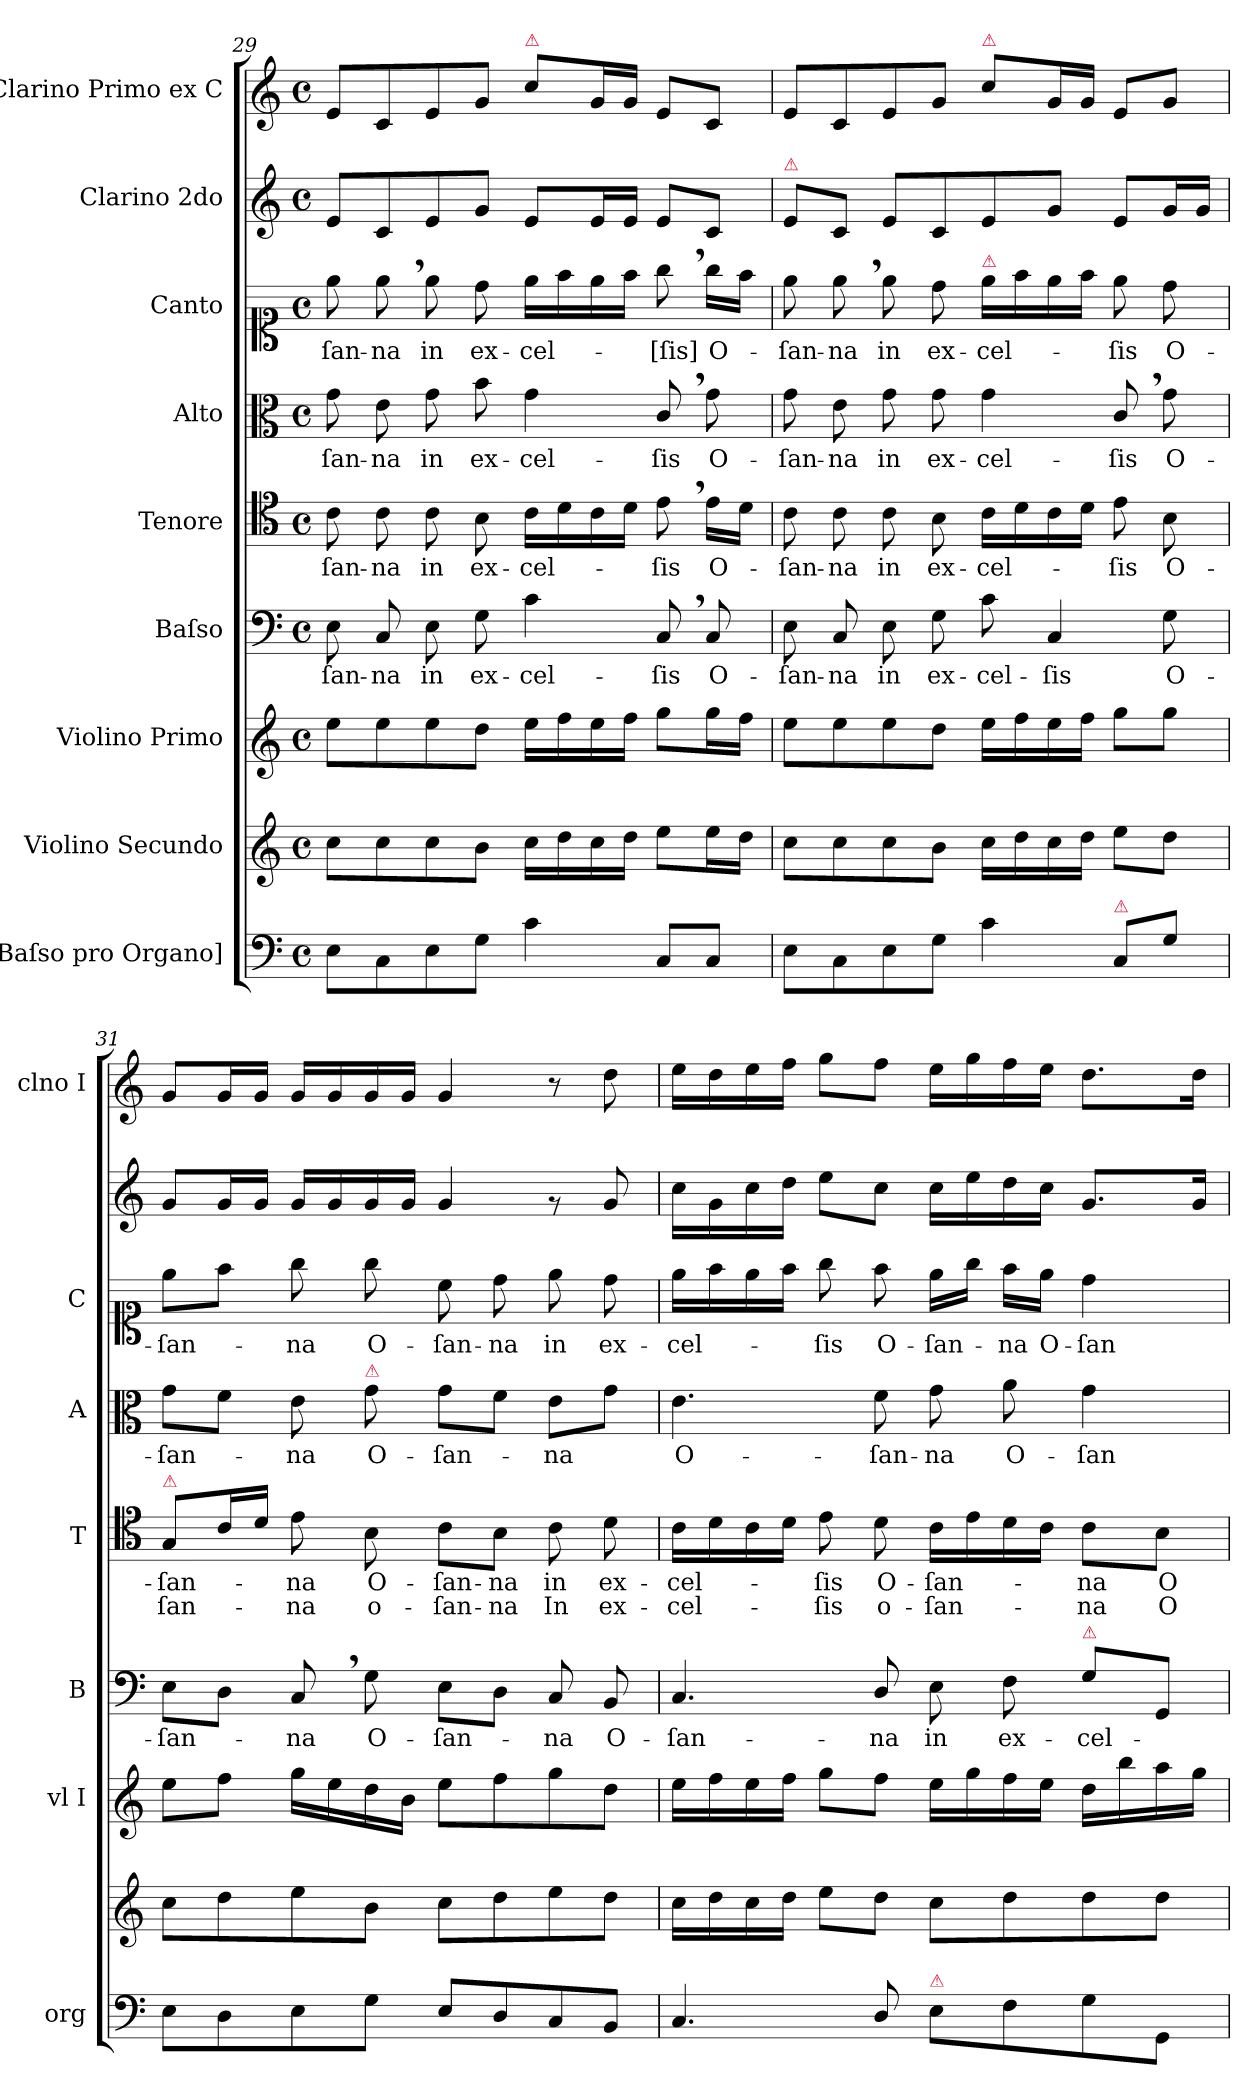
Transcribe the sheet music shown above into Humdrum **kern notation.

**kern	**kern	**kern	**kern	**text	**kern	**text	**text	**kern	**text	**kern	**text	**kern	**kern
*part9	*part8	*part7	*part6	*part6	*part5	*part5	*part5	*part4	*part4	*part3	*part3	*part2	*part1
*staff9	*staff8	*staff7	*staff6	*staff6	*staff5	*staff5	*staff5	*staff4	*staff4	*staff3	*staff3	*staff2	*staff1
*I"[Baſso pro Organo]	*I"Violino Secundo	*I"Violino Primo	*I"Baſso	*	*I"Tenore	*	*	*I"Alto	*	*I"Canto	*	*I"Clarino 2do	*I"Clarino Primo ex C
*I'org	*	*I'vl I	*I'B	*	*I'T	*	*	*I'A	*	*I'C	*	*	*I'clno I
*clefF4	*clefG2	*clefG2	*clefF4	*	*clefC4	*	*	*clefC3	*	*clefC1	*	*clefG2	*clefG2
*k[]	*k[]	*k[]	*k[]	*	*k[]	*	*	*k[]	*	*k[]	*	*k[]	*k[]
*M4/4	*M4/4	*M4/4	*M4/4	*	*M4/4	*	*	*M4/4	*	*M4/4	*	*M4/4	*M4/4
*met(c)	*met(c)	*met(c)	*met(c)	*	*met(c)	*	*	*met(c)	*	*met(c)	*	*met(c)	*met(c)
=29	=29	=29	=29	=29	=29	=29	=29	=29	=29	=29	=29	=29	=29
!	!	!	!	!	!	!	!	!	!LO:LY:i	!	!	!	!
8E\L	8cc\L	8ee\L	8E\	-ſan-	8c\	-ſan-	.	8g\	-ſan-	8ee\	-ſan-	8e/L	8e/L
!	!	!	!	!	!	!	!	!	!LO:LY:i	!	!	!	!
8C\	8cc\	8ee\	8C/	-na	8c\	-na	.	8e\	-na	8ee,<\	-na	8c/	8c/
!	!	!	!	!	!	!	!	!	!LO:LY:i	!	!	!	!
8E\	8cc\	8ee\	8E\	in	8c\	in	.	8g\	in	8ee\	in	8e/	8e/
!	!	!	!	!	!	!	!	!	!LO:LY:i	!	!	!	!
8G\J	8b\J	8dd\J	8G\	ex-	8B\	ex-	.	8b\	ex-	8dd\	ex-	8g/J	8g/J
!	!	!	!	!	!	!	!	!	!	!	!	!	!LO:TX:a:color=crimson:t=⚠
!	!	!	!	!	!	!	!	!	!LO:LY:i	!	!	!	!
4c\	16cc\LL	16ee\LL	4c\	-cel-	16c\LL	-cel-	.	4g\	-cel-	16ee\LL	-cel-	8e/L	8cc\L
.	16dd\	16ff\	.	.	16d\	.	.	.	.	16ff\	.	.	.
.	16cc\	16ee\	.	.	16c\	.	.	.	.	16ee\	.	16e/L	16g/L
.	16dd\JJ	16ff\JJ	.	.	16d\JJ	.	.	.	.	16ff\JJ	.	16e/JJ	16g/JJ
!	!	!	!	!	!	!	!	!	!LO:LY:i	!	!	!	!
8C/L	8ee\L	8gg\L	8C,</	-ſis	8e,<\	-ſis	.	8c,</	-ſis	8gg,<\	[ſis]	8e/L	8e/L
8C/J	16ee\L	16gg\L	8C/	O-	16e\LL	O-	.	8g\	O-	16gg\LL	O-	8c/J	8c/J
.	16dd\JJ	16ff\JJ	.	.	16d\JJ	.	.	.	.	16ff\JJ	.	.	.
=30	=30	=30	=30	=30	=30	=30	=30	=30	=30	=30	=30	=30	=30
!	!	!	!	!	!	!	!	!	!	!	!	!LO:TX:a:color=crimson:t=⚠	!
8E\L	8cc\L	8ee\L	8E\	-ſan-	8c\	-ſan-	.	8g\	-ſan-	8ee\	-ſan-	8e/L	8e/L
8C\	8cc\	8ee\	8C/	-na	8c\	-na	.	8e\	-na	8ee,<\	-na	8c/J	8c/
!	!	!	!	!	!	!	!	!	!LO:LY:i	!	!	!	!
8E\	8cc\	8ee\	8E\	in	8c\	in	.	8g\	in	8ee\	in	8e/L	8e/
!	!	!	!	!	!	!	!	!	!LO:LY:i	!	!	!	!
8G\J	8b\J	8dd\J	8G\	ex-	8B\	ex-	.	8g\	ex-	8dd\	ex-	8c/	8g/J
!	!	!	!	!	!	!	!	!	!	!	!	!	!LO:TX:a:color=crimson:t=⚠
!	!	!	!	!	!	!	!	!	!	!LO:TX:a:color=crimson:t=⚠	!	!	!
!	!	!	!	!	!	!	!	!	!LO:LY:i	!	!LO:LY:i	!	!
4c\	16cc\LL	16ee\LL	8c\	-cel-	16c\LL	-cel-	.	4g\	-cel-	16ee\LL	-cel-	8e/	8cc\L
.	16dd\	16ff\	.	.	16d\	.	.	.	.	16ff\	.	.	.
.	16cc\	16ee\	4C/	-ſis	16c\	.	.	.	.	16ee\	.	8g/J	16g/L
.	16dd\JJ	16ff\JJ	.	.	16d\JJ	.	.	.	.	16ff\JJ	.	.	16g/JJ
!LO:TX:a:color=crimson:t=⚠	!	!	!	!	!	!	!	!	!	!	!	!	!
!	!	!	!	!	!	!	!	!	!LO:LY:i	!	!LO:LY:i	!	!
8C/L	8ee\L	8gg\L	.	.	8e\	-ſis	.	8c,</	-ſis	8ee\	-ſis	8e/L	8e/L
!	!	!	!	!	!	!	!	!	!	!	!LO:LY:i	!	!
8G\J	8dd\J	8gg\J	8G\	O-	8B\	O-	.	8g\	O-	8dd\	O-	16g/L	8g/J
.	.	.	.	.	.	.	.	.	.	.	.	16g/JJ	.
=31	=31	=31	=31	=31	=31	=31	=31	=31	=31	=31	=31	=31	=31
!	!	!	!	!	!LO:TX:a:color=crimson:t=⚠	!	!	!	!	!	!	!	!
!	!	!	!	!	!	!LO:LY:i	!	!	!	!	!LO:LY:i	!	!
8E\L	8cc\L	8ee\L	8E\L	-ſan-	8G/L	-ſan-	ſan-	8g\L	-ſan-	8ee\L	-ſan-	8g/L	8g/L
8D\	8dd\	8ff\J	8D\J	.	16c/L	.	.	8f\J	.	8ff\J	.	16g/L	16g/L
.	.	.	.	.	16d/JJ	.	.	.	.	.	.	16g/JJ	16g/JJ
!	!	!	!	!	!	!LO:LY:i	!	!	!	!	!LO:LY:i	!	!
8E\	8ee\	16gg\LL	8C,</	-na	8e\	-na	-na	8e\	-na	8gg\	-na	16g/LL	16g/LL
.	.	16ee\	.	.	.	.	.	.	.	.	.	16g/	16g/
!	!	!	!	!	!	!	!	!LO:TX:a:color=crimson:t=⚠	!	!	!	!	!
!	!	!	!	!LO:LY:i	!	!LO:LY:i	!	!	!LO:LY:i	!	!LO:LY:i	!	!
8G\J	8b\J	16dd\	8G\	O-	8B\	O-	o-	8g\	O-	8gg\	O-	16g/	16g/
.	.	16b\JJ	.	.	.	.	.	.	.	.	.	16g/JJ	16g/JJ
!	!	!	!	!LO:LY:i	!	!LO:LY:i	!	!	!LO:LY:i	!	!LO:LY:i	!	!
8E/L	8cc\L	8ee\L	8E\L	-ſan-	8c\L	-ſan-	-ſan-	8g\L	-ſan-	8cc\	-ſan-	4g/	4g/
!	!	!	!	!	!	!LO:LY:i	!	!	!	!	!LO:LY:i	!	!
8D/	8dd\	8ff\	8D\J	.	8B\J	-na	-na	8f\J	.	8dd\	-na	.	.
!	!	!	!	!LO:LY:i	!	!LO:LY:i	!	!	!LO:LY:i	!	!LO:LY:i	!	!
8C/	8ee\	8gg\	8C/	-na	8c\	in	In	8e\L	-na	8ee\	in	8rg	8r
!	!	!	!	!LO:LY:i	!	!LO:LY:i	!	!	!	!	!LO:LY:i	!	!
8BB/J	8dd\J	8dd\J	8BB/	O-	8d\	ex-	ex-	8g\J	.	8dd\	ex-	8g/	8dd\
=32	=32	=32	=32	=32	=32	=32	=32	=32	=32	=32	=32	=32	=32
!	!	!	!	!LO:LY:i	!	!LO:LY:i	!	!	!LO:LY:i	!	!LO:LY:i	!	!
4.C/	16cc\LL	16ee\LL	4.C/	-ſan-	16c\LL	-cel-	-cel-	4.e\	O-	16ee\LL	-cel-	16cc\LL	16ee\LL
.	16dd\	16ff\	.	.	16d\	.	.	.	.	16ff\	.	16g\	16dd\
.	16cc\	16ee\	.	.	16c\	.	.	.	.	16ee\	.	16cc\	16ee\
.	16dd\JJ	16ff\JJ	.	.	16d\JJ	.	.	.	.	16ff\JJ	.	16dd\JJ	16ff\JJ
!	!	!	!	!	!	!LO:LY:i	!	!	!	!	!LO:LY:i	!	!
.	8ee\L	8gg\L	.	.	8e\	-ſis	-ſis	.	.	8gg\	-ſis	8ee\L	8gg\L
!	!	!	!	!LO:LY:i	!	!LO:LY:i	!	!	!LO:LY:i	!	!LO:LY:i	!	!
8D/	8dd\J	8ff\J	8D/	-na	8d\	O-	o-	8f\	-ſan-	8ff\	O-	8cc\J	8ff\J
!LO:TX:a:color=crimson:t=⚠	!	!	!	!	!	!	!	!	!	!	!	!	!
!	!	!	!	!	!	!LO:LY:i	!	!	!LO:LY:i	!	!LO:LY:i	!	!
8E\L	8cc\L	16ee\LL	8E\	in	16c\LL	-ſan-	-ſan-	8g\	-na	16ee\LL	-ſan-	16cc\LL	16ee\LL
.	.	16gg\	.	.	16e\	.	.	.	.	16gg\JJ	.	16ee\	16gg\
!	!	!	!	!	!	!	!	!	!LO:LY:i	!	!LO:LY:i	!	!
8F\	8dd\	16ff\	8F\	ex-	16d\	.	.	8a\	O-	16ff\LL	-na	16dd\	16ff\
!	!	!	!	!	!	!	!	!	!	!	!LO:LY:i	!	!
.	.	16ee\JJ	.	.	16c\JJ	.	.	.	.	16ee\JJ	O-	16cc\JJ	16ee\JJ
!	!	!	!LO:TX:a:color=crimson:t=⚠	!	!	!	!	!	!	!	!	!	!
!	!	!	!	!	!	!LO:LY:i	!	!	!LO:LY:i	!	!LO:LY:i	!	!
8G\	8dd\	16dd\LL	8G\L	-cel-	8c\L	-na	-na	4g\	-ſan-	4dd\	-ſan-	8.g/L	8.dd\L
.	.	16bb\	.	.	.	.	.	.	.	.	.	.	.
!	!	!	!	!	!	!LO:LY:i	!	!	!	!	!	!	!
8GG/J	8dd\J	16aa\	8GG/J	.	8B\J	O-	O-	.	.	.	.	.	.
.	.	16gg\JJ	.	.	.	.	.	.	.	.	.	16g/Jk	16dd\Jk
=	=	=	=	=	=	=	=	=	=	=	=	=	=
*-	*-	*-	*-	*-	*-	*-	*-	*-	*-	*-	*-	*-	*-
